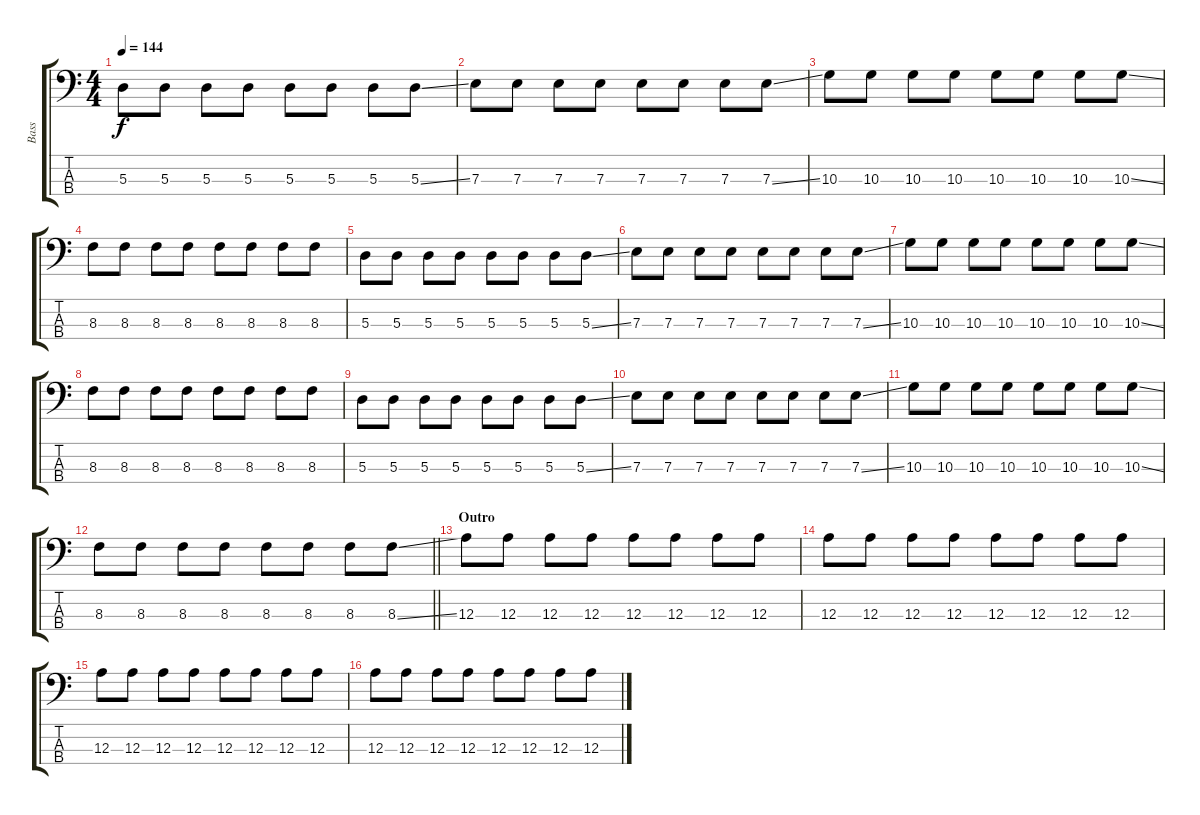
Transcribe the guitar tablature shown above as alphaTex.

\track ("Bass" "Bass") {instrument electricbassfinger}
\staff {score tabs}
\tuning (G2 D2 A1 E1) {hide}
\ts (4 4)
\tempo 144
\clef f4
\ks c
5.3.8{dy f} 5.3.8 5.3.8 5.3.8 5.3.8 5.3.8 5.3.8 5.3{ss}.8 |
7.3.8 7.3.8 7.3.8 7.3.8 7.3.8 7.3.8 7.3.8 7.3{ss}.8 |
10.3.8 10.3.8 10.3.8 10.3.8 10.3.8 10.3.8 10.3.8 10.3{ss}.8 |
8.3.8 8.3.8 8.3.8 8.3.8 8.3.8 8.3.8 8.3.8 8.3.8 |
5.3.8 5.3.8 5.3.8 5.3.8 5.3.8 5.3.8 5.3.8 5.3{ss}.8 |
7.3.8 7.3.8 7.3.8 7.3.8 7.3.8 7.3.8 7.3.8 7.3{ss}.8 |
10.3.8 10.3.8 10.3.8 10.3.8 10.3.8 10.3.8 10.3.8 10.3{ss}.8 |
8.3.8 8.3.8 8.3.8 8.3.8 8.3.8 8.3.8 8.3.8 8.3.8 |
5.3.8 5.3.8 5.3.8 5.3.8 5.3.8 5.3.8 5.3.8 5.3{ss}.8 |
7.3.8 7.3.8 7.3.8 7.3.8 7.3.8 7.3.8 7.3.8 7.3{ss}.8 |
10.3.8 10.3.8 10.3.8 10.3.8 10.3.8 10.3.8 10.3.8 10.3{ss}.8 |
\barLineRight lightlight
8.3.8 8.3.8 8.3.8 8.3.8 8.3.8 8.3.8 8.3.8 8.3{ss}.8 |
\section ("" "Outro")
12.3.8 12.3.8 12.3.8 12.3.8 12.3.8 12.3.8 12.3.8 12.3.8 |
12.3.8 12.3.8 12.3.8 12.3.8 12.3.8 12.3.8 12.3.8 12.3.8 |
12.3.8 12.3.8 12.3.8 12.3.8 12.3.8 12.3.8 12.3.8 12.3.8 |
12.3.8 12.3.8 12.3.8 12.3.8 12.3.8 12.3.8 12.3.8 12.3.8
